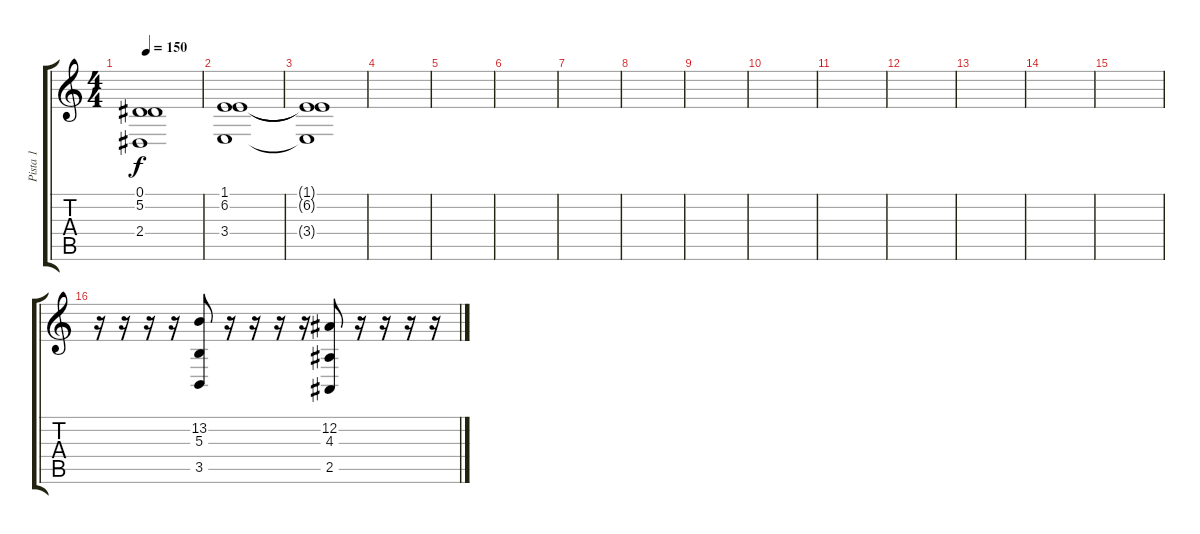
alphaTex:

\track ("Pista 1" "Pista 1") {instrument stringensemble1}
\staff {score tabs}
\tuning (Eb4 Bb3 Gb3 Db3 Ab2 Eb2) {hide}
\ts (4 4)
\tempo 150
\clef g2
\ks c
(0.1{t} 5.2{t} 2.4{t}).1{dy f} |
(1.1 6.2 3.4).1 |
(1.1{t} 6.2{t} 3.4{t}).1 |
|
|
|
|
|
|
|
|
|
|
|
|
r.16 r.16 r.16 r.16 (13.2 5.3 3.5).8 r.16 r.16 r.16 r.16 (12.2 4.3 2.5).8 r.16 r.16 r.16 r.16
